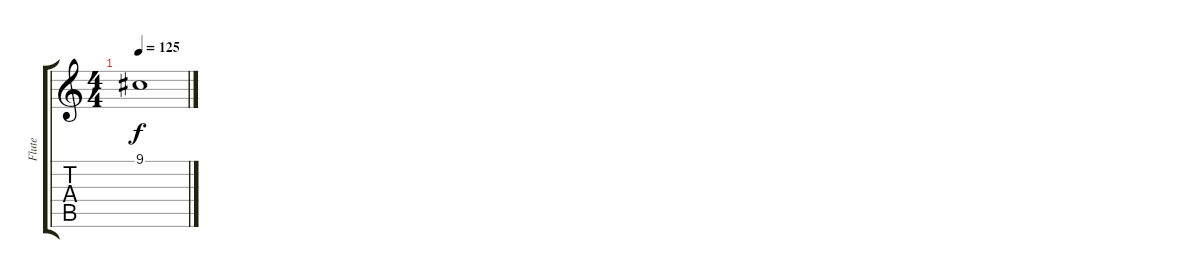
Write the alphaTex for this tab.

\track ("Flute" "Flute") {instrument flute}
\staff {score tabs}
\tuning (E4 B3 G3 D3 A2 E2) {hide}
\ts (4 4)
\tempo 125
\clef g2
\ks c
9.1.1{dy f volume 2}
